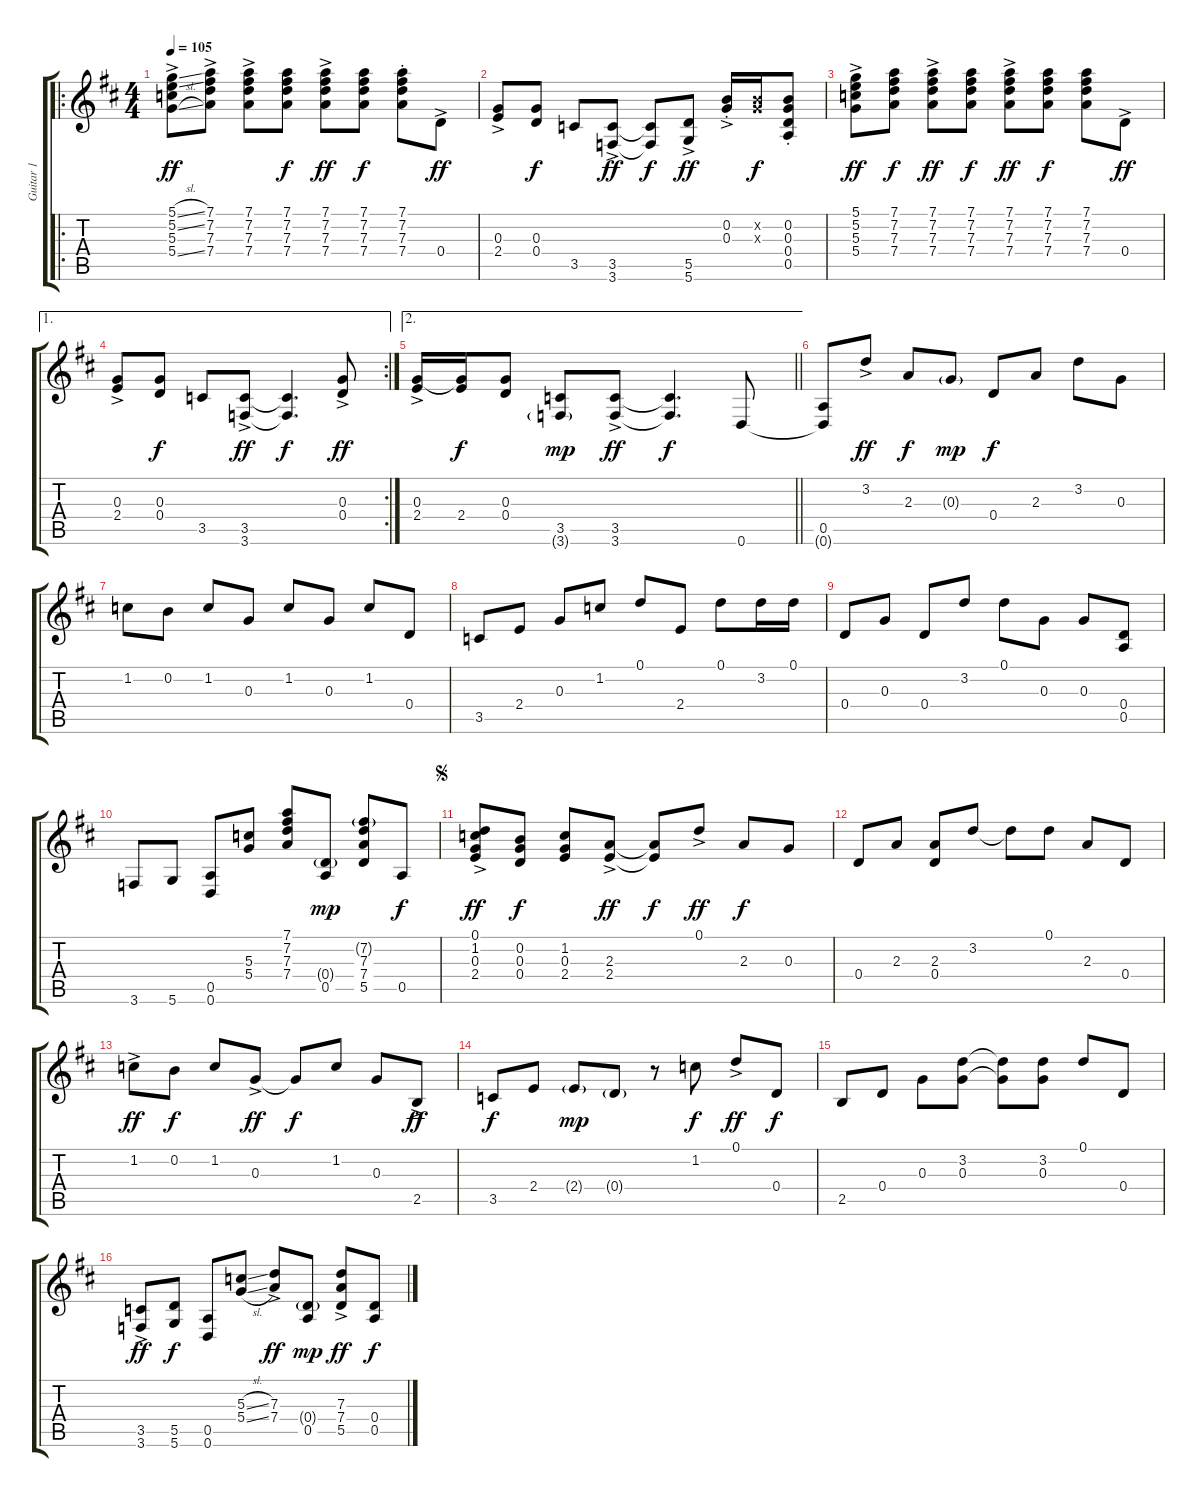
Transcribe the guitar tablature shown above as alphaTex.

\track ("Guitar 1" "Guitar 1") {instrument overdrivenguitar}
\staff {score tabs}
\tuning (D4 B3 G3 D3 A2 D2) {hide}
\ro
\ts (4 4)
\tempo 105
\clef g2
\ks d
(5.1{sl ac} 5.2{sl ac} 5.3{ac} 5.4{sl ac}).8{dy ff instrument overdrivenguitar} (7.1{ac} 7.2{ac} 7.3{ac} 7.4{ac}).8 (7.1{ac} 7.2{ac} 7.3{ac} 7.4{ac}).8 (7.1 7.2 7.3 7.4).8{dy f} (7.1{ac} 7.2{ac} 7.3{ac} 7.4{ac}).8{dy ff} (7.1 7.2 7.3 7.4).8{dy f} (7.1{st} 7.2{st} 7.3{st} 7.4{st}).8 0.4{ac}.8{dy ff} |
(0.3{ac} 2.4{ac}).8 (0.3 0.4).8{dy f} 3.5.8 (3.5{ac} 3.6{ac}).8{dy ff} (3.5{t} 3.6{t}).8{dy f} (5.5{ac} 5.6{ac}).8{dy ff} (0.2{ac st} 0.3{ac st}).16 (0.2{x} 0.3{x}).16{dy f} (0.2{st} 0.3{st} 0.4{st} 0.5{st}).8 |
(5.1{ac} 5.2{ac} 5.3{ac} 5.4{ac}).8{dy ff} (7.1 7.2 7.3 7.4).8{dy f} (7.1{ac} 7.2{ac} 7.3{ac} 7.4{ac}).8{dy ff} (7.1 7.2 7.3 7.4).8{dy f} (7.1{ac} 7.2{ac} 7.3{ac} 7.4{ac}).8{dy ff} (7.1 7.2 7.3 7.4).8{dy f} (7.1 7.2 7.3 7.4).8 0.4{ac}.8{dy ff} |
\ae 1
\rc 2
(0.3{ac} 2.4{ac}).8 (0.3 0.4).8{dy f} 3.5.8 (3.5{ac} 3.6{ac}).8{dy ff} (3.5{t} 3.6{t}).4{d dy f} (0.3{ac} 0.4{ac}).8{dy ff} |
\ae 2
\barLineRight lightlight
(0.3{ac} 2.4{ac}).16 (0.3{t} 2.4).16{dy f} (0.3 0.4).8 (3.5 3.6{g}).8{dy mp} (3.5{ac} 3.6{ac}).8{dy ff} (3.5{t} 3.6{t}).4{d dy f} 0.6.8 |
(0.5 0.6{t}).8 3.2{ac}.8{dy ff} 2.3.8{dy f} 0.3{g}.8{dy mp} 0.4.8{dy f} 2.3.8 3.2.8 0.3.8 |
1.2.8 0.2.8 1.2.8 0.3.8 1.2.8 0.3.8 1.2.8 0.4.8 |
3.5.8 2.4.8 0.3.8 1.2.8 0.1.8 2.4.8 0.1.8 3.2.16 0.1.16 |
0.4.8 0.3.8 0.4.8 3.2.8 0.1.8 0.3.8 0.3.8 (0.4 0.5).8 |
3.6.8 5.6.8 (0.5 0.6).8 (5.3 5.4).8 (7.1 7.2 7.3 7.4).8 (0.4{g} 0.5).8{dy mp} (7.2{g} 7.3 7.4 5.5).8 0.5.8{dy f} |
\jump segno
(0.1{ac} 1.2{ac} 0.3{ac} 2.4{ac}).8{dy ff} (0.2 0.3 0.4).8{dy f} (1.2 0.3 2.4).8 (2.3{ac} 2.4{ac}).8{dy ff} (2.3{t} 2.4{t}).8{dy f} 0.1{ac}.8{dy ff} 2.3.8{dy f} 0.3.8 |
0.4.8 2.3.8 (2.3 0.4).8 3.2.8 3.2{t}.8 0.1.8 2.3.8 0.4.8 |
1.2{ac}.8{dy ff} 0.2.8{dy f} 1.2.8 0.3{ac}.8{dy ff} 0.3{t}.8{dy f} 1.2.8 0.3.8 2.5{ac}.8{dy ff} |
3.5.8{dy f} 2.4.8 2.4{g}.8{dy mp} 0.4{g}.8 r.8 1.2.8{dy f} 0.1{ac}.8{dy ff} 0.4.8{dy f} |
2.5.8 0.4.8 0.3.8 (3.2 0.3).8 (3.2{t} 0.3{t}).8 (3.2 0.3).8 0.1.8 0.4.8 |
(3.5{ac} 3.6{ac}).8{dy ff} (5.5 5.6).8{dy f} (0.5 0.6).8 (5.3{sl} 5.4{sl}).8 (7.3{ac} 7.4{ac}).8{dy ff} (0.4{g} 0.5).8{dy mp} (7.3{ac} 7.4{ac} 5.5{ac}).8{dy ff} (0.4 0.5).8{dy f}
